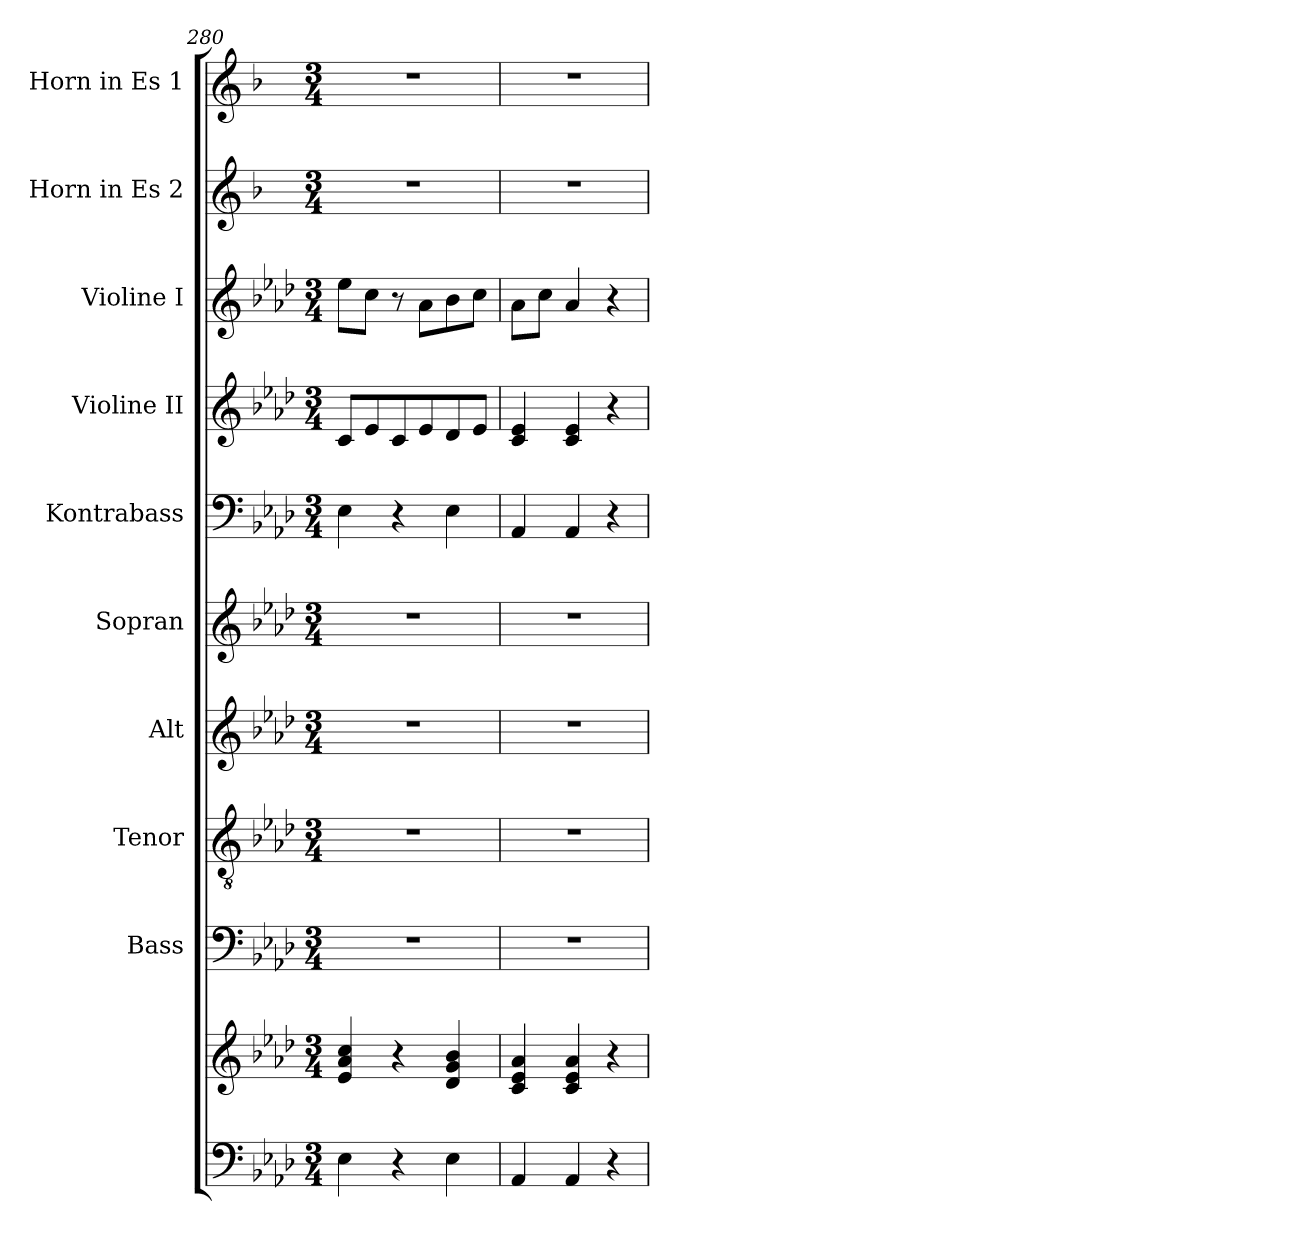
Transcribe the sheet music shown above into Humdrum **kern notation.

**kern	**kern	**kern	**kern	**kern	**kern	**kern	**kern	**kern	**kern	**kern
*part10	*part10	*part9	*part8	*part7	*part6	*part5	*part4	*part3	*part2	*part1
*staff11	*staff10	*staff9	*staff8	*staff7	*staff6	*staff5	*staff4	*staff3	*staff2	*staff1
*	*	*I"Bass	*I"Tenor	*I"Alt	*I"Sopran	*I"Kontrabass	*I"Violine II	*I"Violine I	*I"Horn in Es 2	*I"Horn in Es 1
*	*	*I'B.	*I'T.	*I'A.	*I'S.	*I'Kb.	*I'Vl. II	*I'Vl. I	*I'Hr. Es 2	*I'Hr. Es 1
*clefF4	*clefG2	*clefF4	*clefGv2	*clefG2	*clefG2	*clefF4	*clefG2	*clefG2	*clefG2	*clefG2
*	*	*	*	*	*	*ITrd7c12	*	*	*ITrd5c9	*ITrd5c9
*k[b-e-a-d-]	*k[b-e-a-d-]	*k[b-e-a-d-]	*k[b-e-a-d-]	*k[b-e-a-d-]	*k[b-e-a-d-]	*k[b-e-a-d-]	*k[b-e-a-d-]	*k[b-e-a-d-]	*k[b-e-a-d-]	*k[b-e-a-d-]
*A-:	*A-:	*A-:	*A-:	*A-:	*A-:	*A-:	*A-:	*A-:	*A-:	*A-:
*M3/4	*M3/4	*M3/4	*M3/4	*M3/4	*M3/4	*M3/4	*M3/4	*M3/4	*M3/4	*M3/4
=280	=280	=280	=280	=280	=280	=280	=280	=280	=280	=280
4E-\	4e-/ 4a-/ 4cc/	2.r	2.r	2.r	2.r	4EE-\	8c/L	8ee-\L	2.r	2.r
.	.	.	.	.	.	.	8e-/	8cc\J	.	.
4r	4r	.	.	.	.	4r	8c/	8r	.	.
.	.	.	.	.	.	.	8e-/	8a-\L	.	.
4E-\	4d-/ 4g/ 4b-/	.	.	.	.	4EE-\	8d-/	8b-\	.	.
.	.	.	.	.	.	.	8e-/J	8cc\J	.	.
=281	=281	=281	=281	=281	=281	=281	=281	=281	=281	=281
4AA-/	4c/ 4e-/ 4a-/	2.r	2.r	2.r	2.r	4AAA-/	4c/ 4e-/	8a-\L	2.r	2.r
.	.	.	.	.	.	.	.	8cc\J	.	.
4AA-/	4c/ 4e-/ 4a-/	.	.	.	.	4AAA-/	4c/ 4e-/	4a-/	.	.
4r	4r	.	.	.	.	4r	4r	4r	.	.
=	=	=	=	=	=	=	=	=	=	=
*-	*-	*-	*-	*-	*-	*-	*-	*-	*-	*-
